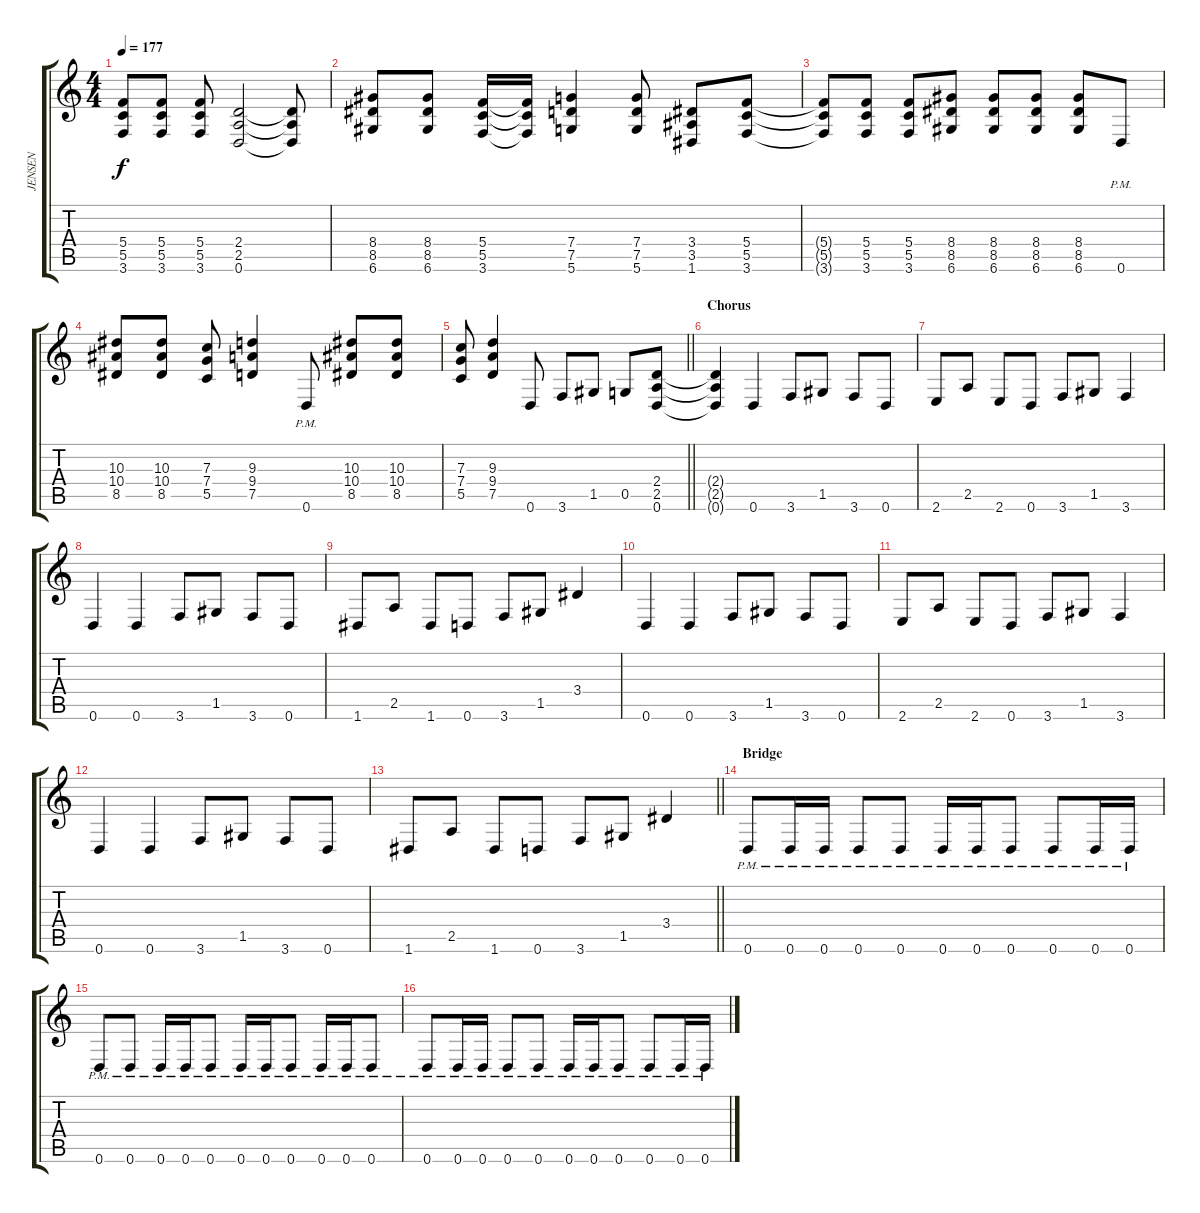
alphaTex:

\track ("JENSEN" "JENSEN") {instrument distortionguitar}
\staff {score tabs}
\tuning (D4 A3 F3 C3 G2 D2) {hide}
\ts (4 4)
\tempo 177
\clef g2
\ks c
(5.4{t} 5.5{t} 3.6{t}).8{dy f} (5.4 5.5 3.6).8 (5.4 5.5 3.6).8 (2.4 2.5 0.6).2 (2.4{t} 2.5{t} 0.6{t}).8 |
(8.4 8.5 6.6).8 (8.4 8.5 6.6).8 (5.4 5.5 3.6).16 (5.4{t} 5.5{t} 3.6{t}).16 (7.4 7.5 5.6).4 (7.4 7.5 5.6).8 (3.4 3.5 1.6).8 (5.4 5.5 3.6).8 |
(5.4{t} 5.5{t} 3.6{t}).8 (5.4 5.5 3.6).8 (5.4 5.5 3.6).8 (8.4 8.5 6.6).8 (8.4 8.5 6.6).8 (8.4 8.5 6.6).8 (8.4 8.5 6.6).8 0.6{pm}.8 |
(10.3 10.4 8.5).8 (10.3 10.4 8.5).8 (7.3 7.4 5.5).8 (9.3 9.4 7.5).4 0.6{pm}.8 (10.3 10.4 8.5).8 (10.3 10.4 8.5).8 |
\barLineRight lightlight
(7.3 7.4 5.5).8 (9.3 9.4 7.5).4 0.6.8 3.6.8 1.5.8 0.5.8 (2.4 2.5 0.6).8 |
\section ("" "Chorus")
(2.4{t} 2.5{t} 0.6{t}).4 0.6.4 3.6.8 1.5.8 3.6.8 0.6.8 |
2.6.8 2.5.8 2.6.8 0.6.8 3.6.8 1.5.8 3.6.4 |
0.6.4 0.6.4 3.6.8 1.5.8 3.6.8 0.6.8 |
1.6.8 2.5.8 1.6.8 0.6.8 3.6.8 1.5.8 3.4.4 |
0.6.4 0.6.4 3.6.8 1.5.8 3.6.8 0.6.8 |
2.6.8 2.5.8 2.6.8 0.6.8 3.6.8 1.5.8 3.6.4 |
0.6.4 0.6.4 3.6.8 1.5.8 3.6.8 0.6.8 |
\barLineRight lightlight
1.6.8 2.5.8 1.6.8 0.6.8 3.6.8 1.5.8 3.4.4 |
\section ("" "Bridge")
0.6{pm}.8 0.6{pm}.16 0.6{pm}.16 0.6{pm}.8 0.6{pm}.8 0.6{pm}.16 0.6{pm}.16 0.6{pm}.8 0.6{pm}.8 0.6{pm}.16 0.6{pm}.16 |
0.6{pm}.8 0.6{pm}.8 0.6{pm}.16 0.6{pm}.16 0.6{pm}.8 0.6{pm}.16 0.6{pm}.16 0.6{pm}.8 0.6{pm}.16 0.6{pm}.16 0.6{pm}.8 |
0.6{pm}.8 0.6{pm}.16 0.6{pm}.16 0.6{pm}.8 0.6{pm}.8 0.6{pm}.16 0.6{pm}.16 0.6{pm}.8 0.6{pm}.8 0.6{pm}.16 0.6{pm}.16
